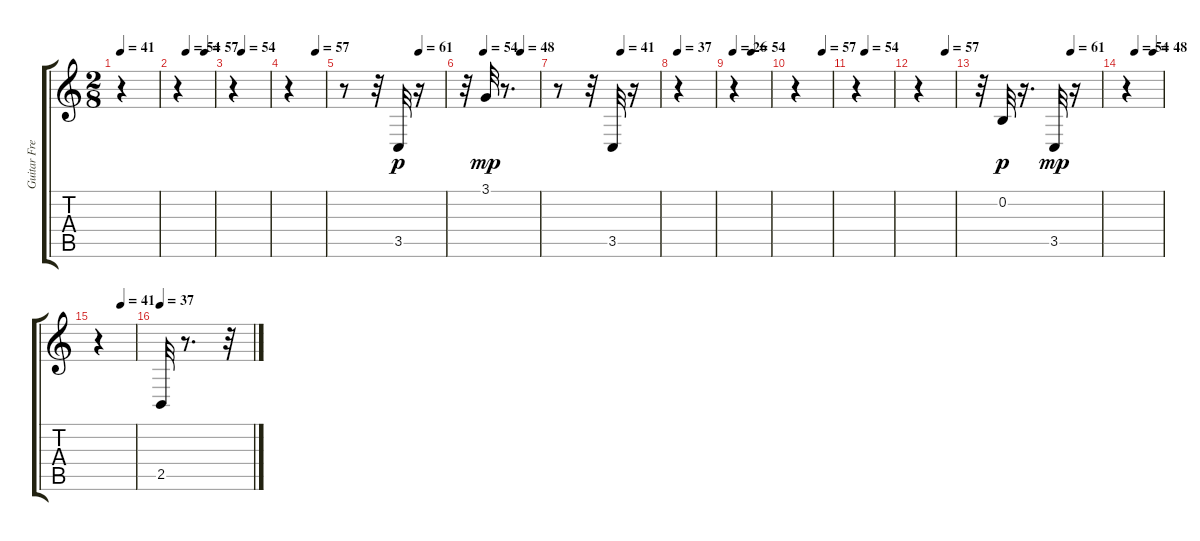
\track ("Guitar Fret Noise" "Guitar Fre") {instrument guitarfretnoise}
\staff {score tabs}
\tuning (E4 B3 G3 D3 A2 E2) {hide}
\ts (2 8)
\tempo 41
\clef g2
\ks c
r.4{dy p instrument guitarfretnoise} |
\tempo (54 0.25)
\tempo (57 0.75)
r.4 |
\tempo (54 0.25)
r.4 |
\tempo (57 0.75)
r.4 |
\tempo (61 0.75)
r.8 r.32 3.5.32 r.16 |
\tempo (54 0.25)
\tempo (48 0.75)
r.32 3.1.32{dy mp} r.8{d} |
\tempo (41 0.625)
r.8 r.32 3.5.32 r.16 |
\tempo 37
r.4 |
\tempo 26
\tempo (54 0.5)
r.4 |
\tempo (57 0.75)
r.4 |
\tempo (54 0.25)
r.4 |
\tempo (57 0.75)
r.4 |
\tempo (61 0.75)
r.32 0.2.32{dy p} r.16{d} 3.5.32{dy mp} r.16 |
\tempo (54 0.25)
\tempo (48 0.75)
r.4 |
\tempo (41 0.625)
r.4 |
\tempo 37
2.5.32 r.8{d} r.32
